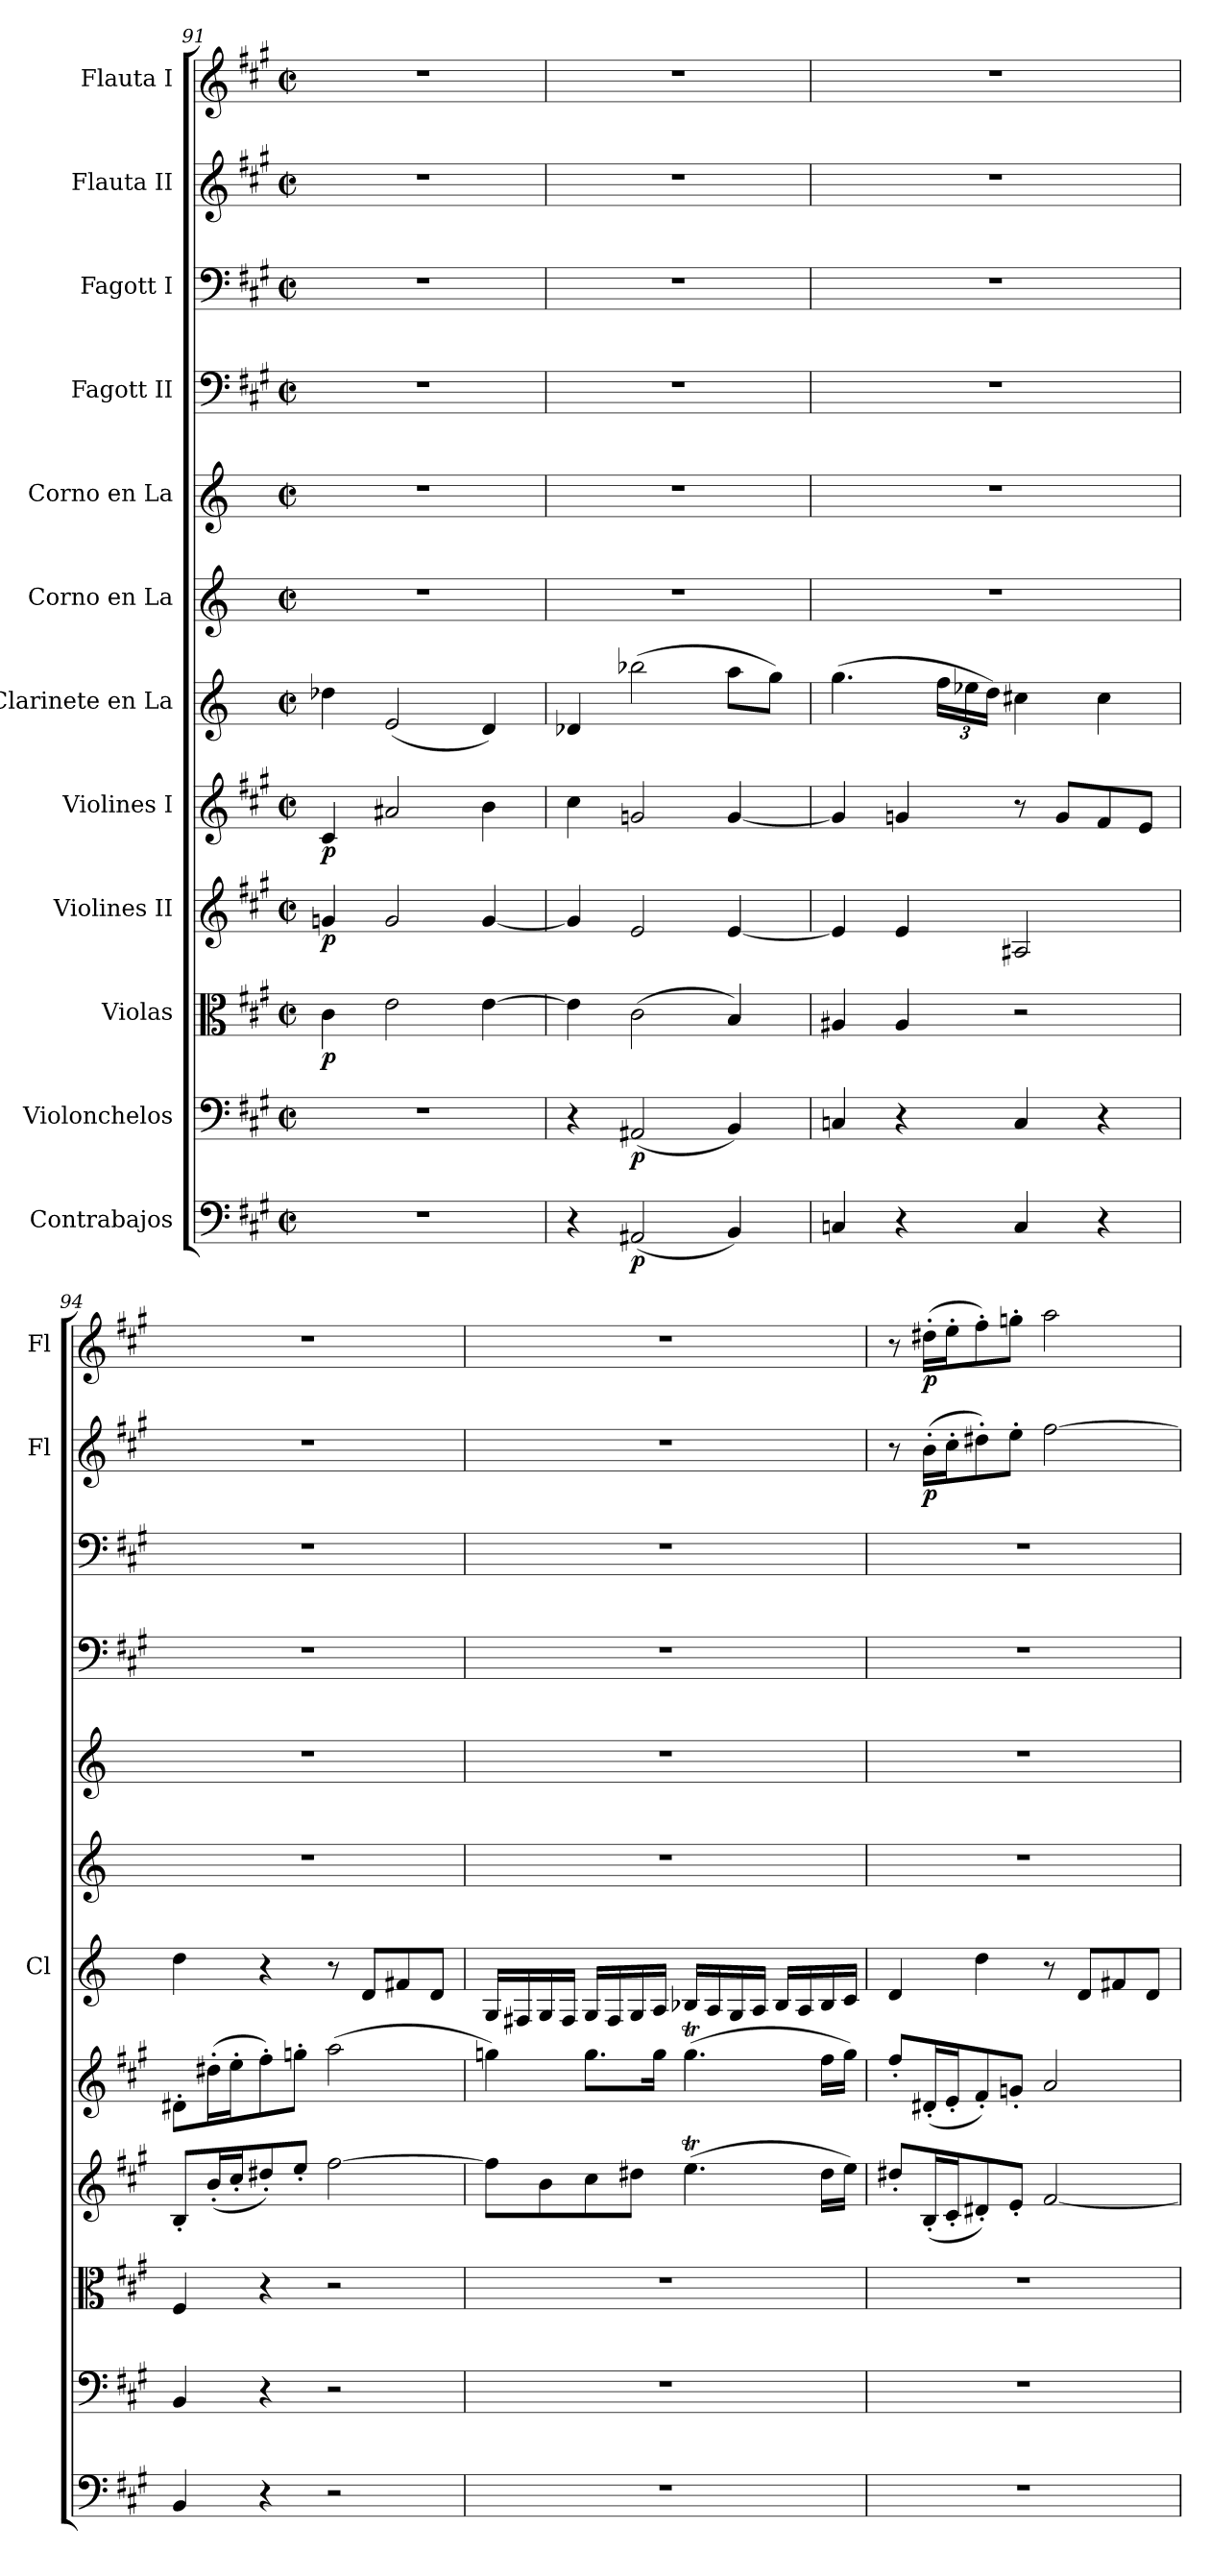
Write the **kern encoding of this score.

**kern	**dynam	**kern	**dynam	**kern	**dynam	**kern	**dynam	**kern	**dynam	**kern	**kern	**kern	**kern	**kern	**kern	**dynam	**kern	**dynam
*part12	*part12	*part11	*part11	*part10	*part10	*part9	*part9	*part8	*part8	*part7	*part6	*part5	*part4	*part3	*part2	*part2	*part1	*part1
*staff12	*staff12	*staff11	*staff11	*staff10	*staff10	*staff9	*staff9	*staff8	*staff8	*staff7	*staff6	*staff5	*staff4	*staff3	*staff2	*staff2	*staff1	*staff1
*I"Contrabajos	*	*I"Violonchelos	*	*I"Violas	*	*I"Violines II	*	*I"Violines I	*	*I"Clarinete en La	*I"Corno en La	*I"Corno en La	*I"Fagott II	*I"Fagott I	*I"Flauta II	*	*I"Flauta I	*
*	*	*	*	*	*	*	*	*	*	*I'Cl	*	*	*	*	*I'Fl	*	*I'Fl	*
*clefF4	*	*clefF4	*	*clefC3	*	*clefG2	*	*clefG2	*	*clefG2	*clefG2	*clefG2	*clefF4	*clefF4	*clefG2	*	*clefG2	*
*ITrd7c12	*	*	*	*	*	*	*	*	*	*ITrd2c3	*ITrd2c3	*ITrd2c3	*	*	*	*	*	*
*k[f#c#g#]	*	*k[f#c#g#]	*	*k[f#c#g#]	*	*k[f#c#g#]	*	*k[f#c#g#]	*	*k[f#c#g#]	*k[f#c#g#]	*k[f#c#g#]	*k[f#c#g#]	*k[f#c#g#]	*k[f#c#g#]	*	*k[f#c#g#]	*
*M2/2	*	*M2/2	*	*M2/2	*	*M2/2	*	*M2/2	*	*M2/2	*M2/2	*M2/2	*M2/2	*M2/2	*M2/2	*	*M2/2	*
*met(c|)	*	*met(c|)	*	*met(c|)	*	*met(c|)	*	*met(c|)	*	*met(c|)	*met(c|)	*met(c|)	*met(c|)	*met(c|)	*met(c|)	*	*met(c|)	*
=91	=91	=91	=91	=91	=91	=91	=91	=91	=91	=91	=91	=91	=91	=91	=91	=91	=91	=91
!	!	!	!	!	!LO:DY:b	!	!LO:DY:b	!	!LO:DY:b	!	!	!	!	!	!	!	!	!
1r	.	1r	.	4c#\	p	4gn/	p	4c#/	p	4b-X\	1r	1r	1r	1r	1r	.	1r	.
.	.	.	.	2e\	.	2g/	.	2a#X/	.	(<2c#/	.	.	.	.	.	.	.	.
.	.	.	.	[4e\	.	[4g/	.	4b\	.	4B/)	.	.	.	.	.	.	.	.
=92	=92	=92	=92	=92	=92	=92	=92	=92	=92	=92	=92	=92	=92	=92	=92	=92	=92	=92
4r	.	4r	.	4e\]	.	4g/]	.	4cc#\	.	4B-X/	1r	1r	1r	1r	1r	.	1r	.
!	!LO:DY:b	!	!LO:DY:b	!	!	!	!	!	!	!	!	!	!	!	!	!	!	!
(<2AAA#X/	p	(<2AA#X/	p	(>2c#\	.	2e/	.	2gn/	.	(>2ggn\	.	.	.	.	.	.	.	.
4BBB/)	.	4BB/)	.	4B/)	.	[4e/	.	[4g/	.	8ff#\L	.	.	.	.	.	.	.	.
.	.	.	.	.	.	.	.	.	.	8ee\J)	.	.	.	.	.	.	.	.
!!LO:LB:g=z
=93	=93	=93	=93	=93	=93	=93	=93	=93	=93	=93	=93	=93	=93	=93	=93	=93	=93	=93
4CCn/	.	4Cn/	.	4A#X/	.	4e/]	.	4g/]	.	(>4.ee\	1r	1r	1r	1r	1r	.	1r	.
4r	.	4r	.	4A#/	.	4e/	.	4gn/	.	.	.	.	.	.	.	.	.	.
*	*	*	*	*	*	*	*	*	*	*Xbrackettup	*	*	*	*	*	*	*	*
.	.	.	.	.	.	.	.	.	.	24dd\LL	.	.	.	.	.	.	.	.
.	.	.	.	.	.	.	.	.	.	24ccn\	.	.	.	.	.	.	.	.
.	.	.	.	.	.	.	.	.	.	24b\JJ)	.	.	.	.	.	.	.	.
4CC/	.	4C/	.	2r	.	2A#X/	.	8r	.	4a#X\	.	.	.	.	.	.	.	.
.	.	.	.	.	.	.	.	8g/L	.	.	.	.	.	.	.	.	.	.
4r	.	4r	.	.	.	.	.	8f#/	.	4a#\	.	.	.	.	.	.	.	.
.	.	.	.	.	.	.	.	8e/J	.	.	.	.	.	.	.	.	.	.
=94	=94	=94	=94	=94	=94	=94	=94	=94	=94	=94	=94	=94	=94	=94	=94	=94	=94	=94
4BBB/	.	4BB/	.	4F#/	.	8B'/L	.	8d#X'\L	.	4b\	1r	1r	1r	1r	1r	.	1r	.
.	.	.	.	.	.	(<16b'/L	.	(>16dd#X'\L	.	.	.	.	.	.	.	.	.	.
.	.	.	.	.	.	16cc#'/J	.	16ee'\J	.	.	.	.	.	.	.	.	.	.
4r	.	4r	.	4r	.	8dd#X'/)	.	8ff#'\)	.	4r	.	.	.	.	.	.	.	.
.	.	.	.	.	.	8ee'/J	.	8ggn'\J	.	.	.	.	.	.	.	.	.	.
2r	.	2r	.	2r	.	[2ff#\	.	(>2aa\	.	8r	.	.	.	.	.	.	.	.
.	.	.	.	.	.	.	.	.	.	8B/L	.	.	.	.	.	.	.	.
.	.	.	.	.	.	.	.	.	.	8d#X/	.	.	.	.	.	.	.	.
.	.	.	.	.	.	.	.	.	.	8B/J	.	.	.	.	.	.	.	.
=95	=95	=95	=95	=95	=95	=95	=95	=95	=95	=95	=95	=95	=95	=95	=95	=95	=95	=95
1r	.	1r	.	1r	.	8ff#\L]	.	4ggn\)	.	16E/LL	1r	1r	1r	1r	1r	.	1r	.
.	.	.	.	.	.	.	.	.	.	16D#X/	.	.	.	.	.	.	.	.
.	.	.	.	.	.	8b\	.	.	.	16E/	.	.	.	.	.	.	.	.
.	.	.	.	.	.	.	.	.	.	16D#/JJ	.	.	.	.	.	.	.	.
.	.	.	.	.	.	8cc#\	.	8.gg\L	.	16E/LL	.	.	.	.	.	.	.	.
.	.	.	.	.	.	.	.	.	.	16D#/	.	.	.	.	.	.	.	.
.	.	.	.	.	.	8dd#X\J	.	.	.	16E/	.	.	.	.	.	.	.	.
.	.	.	.	.	.	.	.	16gg\Jk	.	16F#/JJ	.	.	.	.	.	.	.	.
.	.	.	.	.	.	(>4.eeT\	.	(>4.ggT\	.	16Gn/LL	.	.	.	.	.	.	.	.
.	.	.	.	.	.	.	.	.	.	16F#/	.	.	.	.	.	.	.	.
.	.	.	.	.	.	.	.	.	.	16E/	.	.	.	.	.	.	.	.
.	.	.	.	.	.	.	.	.	.	16F#/JJ	.	.	.	.	.	.	.	.
.	.	.	.	.	.	.	.	.	.	16G/LL	.	.	.	.	.	.	.	.
.	.	.	.	.	.	.	.	.	.	16F#/	.	.	.	.	.	.	.	.
.	.	.	.	.	.	16dd#\LL	.	16ff#\LL	.	16G/	.	.	.	.	.	.	.	.
.	.	.	.	.	.	16ee\JJ)	.	16gg\JJ)	.	16A/JJ	.	.	.	.	.	.	.	.
=96	=96	=96	=96	=96	=96	=96	=96	=96	=96	=96	=96	=96	=96	=96	=96	=96	=96	=96
1r	.	1r	.	1r	.	8dd#X'/L	.	8ff#'/L	.	4B/	1r	1r	1r	1r	8r	.	8r	.
!	!	!	!	!	!	!	!	!	!	!	!	!	!	!	!	!LO:DY:b	!	!LO:DY:b
.	.	.	.	.	.	(<16B'/L	.	(<16d#X'/L	.	.	.	.	.	.	(>16b'\LL	p	(>16dd#X'\LL	p
.	.	.	.	.	.	16c#'/J	.	16e'/J	.	.	.	.	.	.	16cc#'\J	.	16ee'\J	.
.	.	.	.	.	.	8d#X'/)	.	8f#'/)	.	4b\	.	.	.	.	8dd#X'\)	.	8ff#'\)	.
.	.	.	.	.	.	8e'/J	.	8gn'/J	.	.	.	.	.	.	8ee'\J	.	8ggn'\J	.
.	.	.	.	.	.	[2f#/	.	2a/	.	8r	.	.	.	.	[2ff#\	.	2aa\	.
.	.	.	.	.	.	.	.	.	.	8B/L	.	.	.	.	.	.	.	.
.	.	.	.	.	.	.	.	.	.	8d#X/	.	.	.	.	.	.	.	.
.	.	.	.	.	.	.	.	.	.	8B/J	.	.	.	.	.	.	.	.
=	=	=	=	=	=	=	=	=	=	=	=	=	=	=	=	=	=	=
*-	*-	*-	*-	*-	*-	*-	*-	*-	*-	*-	*-	*-	*-	*-	*-	*-	*-	*-
